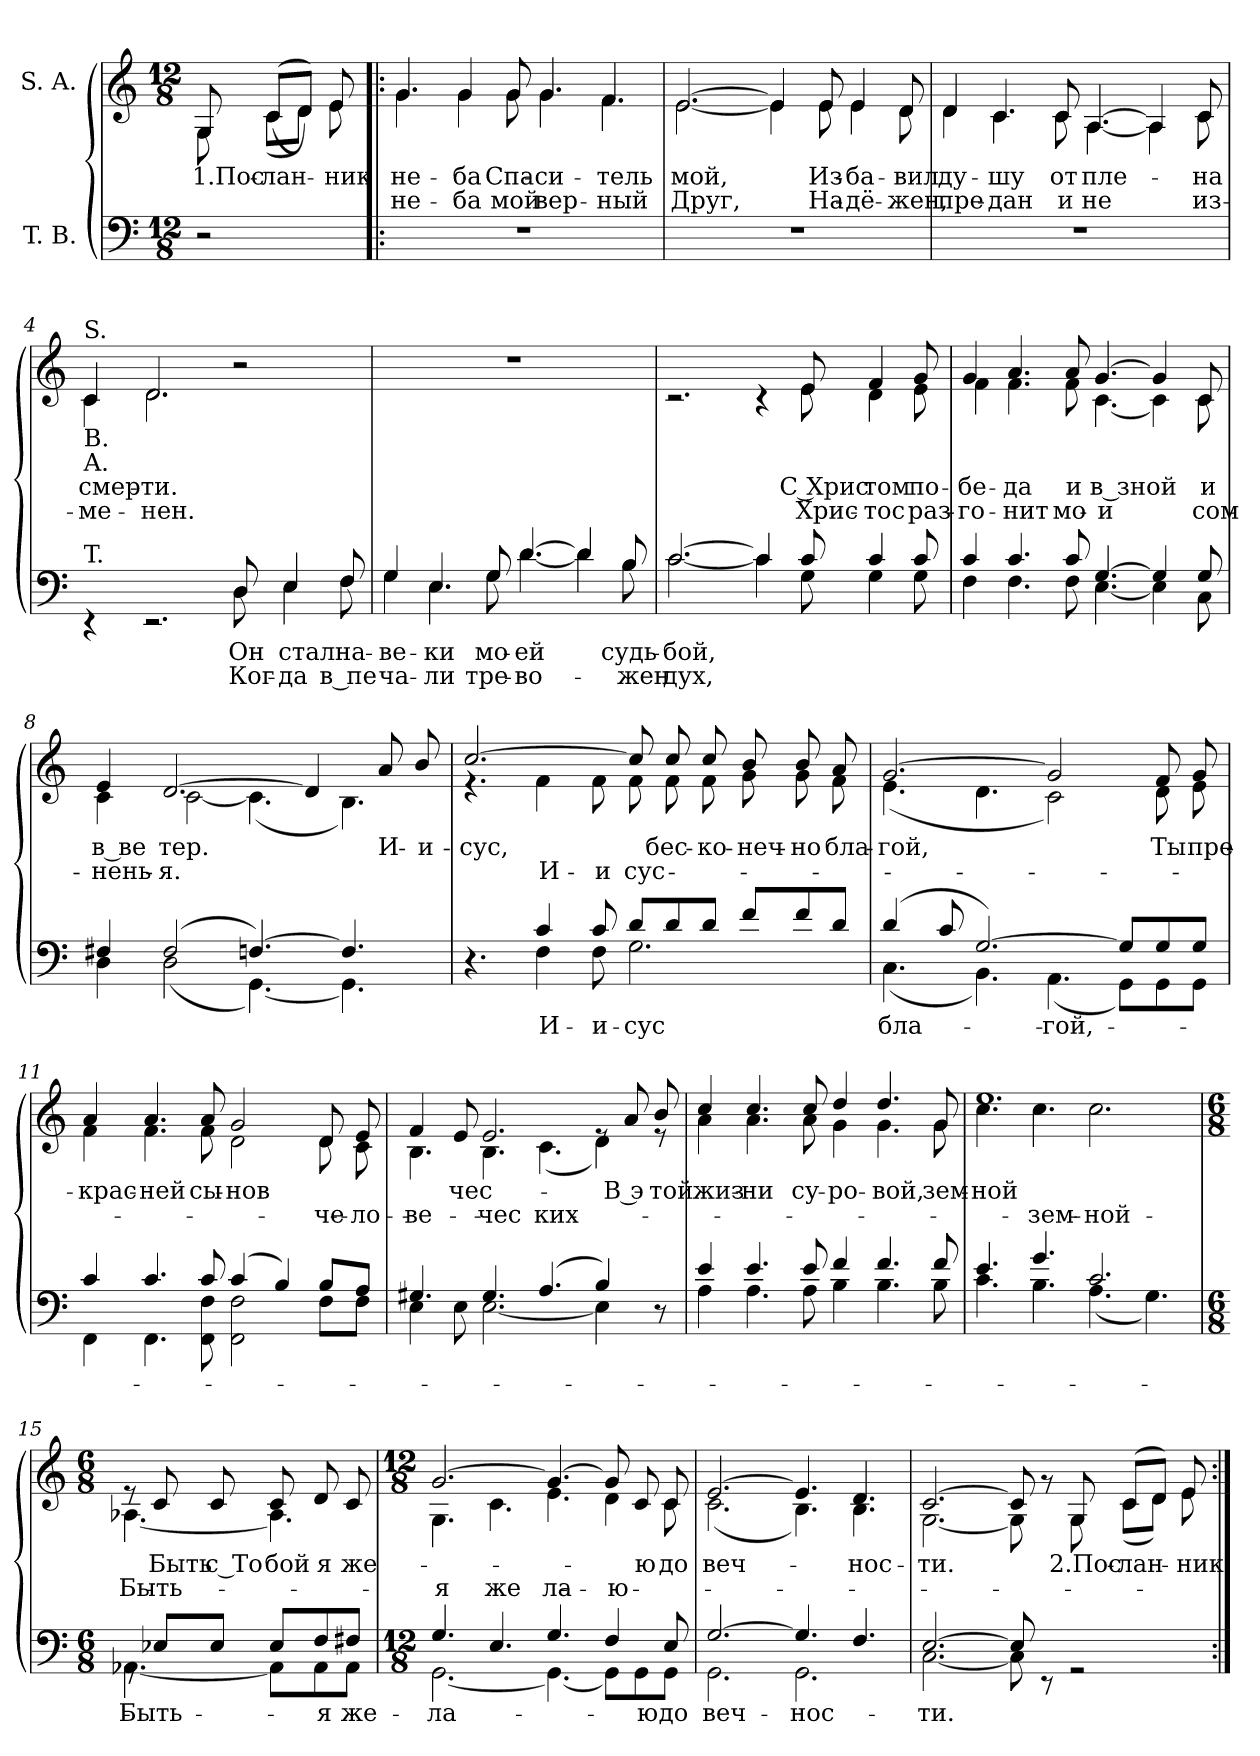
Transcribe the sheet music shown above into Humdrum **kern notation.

**kern	**text	**text	**kern	**text	**text
*part2	*part2	*part2	*part1	*part1	*part1
*staff2	*staff2	*staff2	*staff1	*staff1	*staff1
*I"T. B.	*	*	*I"S. A.	*	*
*clefF4	*	*	*clefG2	*	*
*k[]	*	*	*k[]	*	*
*M12/8	*	*	*M12/8	*	*
*MM110	*	*	*MM110	*	*
=	=	=	=	=	=
!	!	!	!	!LO:LY:b	!
*	*	*	*^	*	*
2r	.	.	8G/	8G\	1.Пос-	.
!	!	!	!	!	!LO:LY:b	!
.	.	.	(>(>8c/L	(<8c\L	-лан-	.
.	.	.	8d/J))	8d\J)	.	.
!	!	!	!	!	!LO:LY:b	!
.	.	.	8e/	8e\	-ник	.
=1!|:	=1!|:	=1!|:	=1!|:	=1!|:	=1!|:	=1!|:
!	!	!	!	!	!LO:LY:b	!LO:LY:b
1.r	.	.	4.g/	4.g\	не-	не-
!	!	!	!	!	!LO:LY:b	!LO:LY:b
.	.	.	4g/	4g\	-ба	-ба
!	!	!	!	!	!LO:LY:b	!LO:LY:b
.	.	.	8g/	8g\	Спа-	мой
!	!	!	!	!	!LO:LY:b	!LO:LY:b
.	.	.	4.g/	4.g\	-си-	вер-
!	!	!	!	!	!LO:LY:b	!LO:LY:b
.	.	.	4.f/	4.f\	-тель	-ный
=2	=2	=2	=2	=2	=2	=2
!	!	!	!	!	!LO:LY:b	!LO:LY:b
1.r	.	.	[2.e/	[2.e\	мой,	Друг,
.	.	.	4e/]	4e\]	.	.
!	!	!	!	!	!LO:LY:b	!LO:LY:b
.	.	.	8e/	8e\	Из-	На-
!	!	!	!	!	!LO:LY:b	!LO:LY:b
.	.	.	4e/	4e\	-ба-	-дё-
!	!	!	!	!	!LO:LY:b	!LO:LY:b
.	.	.	8d/	8d\	-вил	-жен,
=3	=3	=3	=3	=3	=3	=3
!	!	!	!	!	!LO:LY:b	!LO:LY:b
1.r	.	.	4d/	4d\	ду-	пре-
!	!	!	!	!	!LO:LY:b	!LO:LY:b
.	.	.	4.c/	4.c\	-шу	-дан
!	!	!	!	!	!LO:LY:b	!LO:LY:b
.	.	.	8c/	8c\	от	и
!	!	!	!	!	!LO:LY:b	!LO:LY:b
.	.	.	[4.A/	[4.A\	пле-	не
.	.	.	4A/]	4A\]	.	.
!	!	!	!	!	!LO:LY:b	!LO:LY:b
.	.	.	8c/	8c\	-на	из-
=4	=4	=4	=4	=4	=4	=4
*^	*	*	*	*	*	*
!	!	!	!	!LO:TX:b:t=B.	!	!	!
!	!	!	!	!LO:TX:b:t=A.	!	!	!
!	!	!	!	!LO:TX:a:t=S.	!	!	!
!LO:TX:a:t=T.	!	!	!	!	!	!	!
!	!	!	!	!	!	!LO:LY:b	!LO:LY:b
4rEE	1ryy	.	.	4c/	4c\	смер-	-ме-
!	!	!	!	!	!	!LO:LY:b	!LO:LY:b
2.rEE	.	.	.	2.d/	2.d\	-ти.	-нен.
!	!	!LO:LY:b	!LO:LY:b	!	!	!	!
8D/	8D\	Он	Ког-	2r	2ryy	.	.
!	!	!LO:LY:b	!LO:LY:b	!	!	!	!
4E/	4E\	стал	-да	.	.	.	.
!	!	!LO:LY:b	!LO:LY:b	!	!	!	!
8F/	8F\	на-	в пе	.	.	.	.
*	*	*	*	*v	*v	*	*
!!LO:LB:g=z
=5	=5	=5	=5	=5	=5	=5
!	!	!LO:LY:b	!LO:LY:b	!	!	!
4G/	4G\	-ве-	-ча-	1.r	.	.
!	!	!LO:LY:b	!LO:LY:b	!	!	!
4.E/	4.E\	-ки	-ли	.	.	.
!	!	!LO:LY:b	!LO:LY:b	!	!	!
8G/	8G\	мо-	тре-	.	.	.
!	!	!LO:LY:b	!LO:LY:b	!	!	!
[4.d/	[4.d\	-ей	-во-	.	.	.
4d/]	4d\]	.	.	.	.	.
!	!	!LO:LY:b	!LO:LY:b	!	!	!
8B/	8B\	судь-	-жен	.	.	.
=6	=6	=6	=6	=6	=6	=6
!	!	!LO:LY:b	!LO:LY:b	!	!	!
*	*	*	*	*^	*	*
[2.c/	[2.c\	-бой,	дух,	2.rc	1ryy	.	.
4c/]	4c\]	.	.	4rc	.	.	.
!	!	!	!	!	!	!LO:LY:b	!LO:LY:b
8c/	8G\	.	.	8e/	8e\	С Хрис	Хрис-
!	!	!	!	!	!	!LO:LY:b	!LO:LY:b
4c/	4G\	.	.	4f/	4d\	-том	-тос
!	!	!	!	!	!	!LO:LY:b	!LO:LY:b
8c/	8G\	.	.	8g/	8e\	по-	раз-
=7	=7	=7	=7	=7	=7	=7	=7
!	!	!	!	!	!	!LO:LY:b	!LO:LY:b
4c/	4F\	.	.	4g/	4f\	-бе-	-го-
!	!	!	!	!	!	!LO:LY:b	!LO:LY:b
4.c/	4.F\	.	.	4.a/	4.f\	-да	-нит
!	!	!	!	!	!	!LO:LY:b	!LO:LY:b
8c/	8F\	.	.	8a/	8f\	и	мо-
!	!	!	!	!	!	!LO:LY:b	!LO:LY:b
[4.G/	[4.E\	.	.	[4.g/	[4.c\	в зной	-и
4G/]	4E\]	.	.	4g/]	4c\]	.	.
!	!	!	!	!	!	!LO:LY:b	!LO:LY:b
8G/	8C\	.	.	8c/	8c\	и	сом-
=8	=8	=8	=8	=8	=8	=8	=8
!	!	!	!	!	!	!LO:LY:b	!LO:LY:b
4F#X/	4D\	.	.	4e/	4c\	в ве	-нень-
!	!	!	!	!	!	!LO:LY:b	!LO:LY:b
(>2F#/	(<2D\	.	.	[2.d/	[2c\	-тер.	-я.
[4.Fn/)	[4.GG\)	.	.	.	(<4.c\]	.	.
.	.	.	.	4d/]	.	.	.
4.F/]	4.GG\]	.	.	.	4.B\)	.	.
!	!	!	!	!	!	!LO:LY:b	!
.	.	.	.	8a/	.	И-	.
!	!	!	!	!	!	!LO:LY:b	!
.	.	.	.	8b/	.	-и-	.
!!LO:LB:g=z	!!
=9	=9	=9	=9	=9	=9	=9	=9
!	!	!	!	!	!	!LO:LY:b	!
4.r	4.ryy	.	.	[2.cc/	4.r	-сус,	.
!	!	!LO:LY:b	!	!	!	!	!LO:LY:b
4c/	4F\	И-	.	.	4f\	.	И-
!	!	!LO:LY:b	!	!	!	!	!LO:LY:b
8c/	8F\	-и-	.	.	8f\	.	-и-
!	!	!LO:LY:b	!	!	!	!	!LO:LY:b
8d/L	2.G\	-сус	.	8cc/]	8f\	.	-сус
!	!	!	!	!	!	!LO:LY:b	!
8d/	.	.	.	8cc/	8f\	бес-	.
!	!	!	!	!	!	!LO:LY:b	!
8d/J	.	.	.	8cc/	8f\	-ко-	.
!	!	!	!	!	!	!LO:LY:b	!
8f/L	.	.	.	8b/	8g\	-неч-	.
!	!	!	!	!	!	!LO:LY:b	!
8f/	.	.	.	8b/	8g\	-но	.
!	!	!	!	!	!	!LO:LY:b	!
8d/J	.	.	.	8a/	8f\	бла-	.
=10	=10	=10	=10	=10	=10	=10	=10
!	!	!LO:LY:b	!	!	!	!LO:LY:b	!
(>4d/	(<4.C\	бла-	.	[2.g/	(<4.e\	-гой,	.
8c/	.	.	.	.	.	.	.
[2.G/)	4.BB\)	.	.	.	4.d\	.	.
!	!	!LO:LY:b	!	!	!	!	!
.	(<4.AA\	-гой,	.	2g/]	2c\)	.	.
8G/L]	8GG\L)	.	.	.	.	.	.
!	!	!	!	!	!	!LO:LY:b	!
8G/	8GG\	.	.	8f/	8d\	Ты	.
!	!	!	!	!	!	!LO:LY:b	!
8G/J	8GG\J	.	.	8g/	8e\	пре-	.
=11	=11	=11	=11	=11	=11	=11	=11
!	!	!	!	!	!	!LO:LY:b	!
4c/	4FF\	.	.	4a/	4f\	-крас-	.
!	!	!	!	!	!	!LO:LY:b	!
4.c/	4.FF\	.	.	4.a/	4.f\	-ней	.
!	!	!	!	!	!	!LO:LY:b	!
8c/	8FF\ 8F\	.	.	8a/	8f\	сы-	.
!	!	!	!	!	!	!LO:LY:b	!
(>4c/	2FF\ 2F\	.	.	2g/	2d\	-нов	.
4B/)	.	.	.	.	.	.	.
!	!	!	!	!	!	!LO:LY:b	!
!	!	!	!	!	!	!	!LO:LY:b
8B/L	8F\L	.	.	8d/	8d\	.	че-
!	!	!	!	!	!	!LO:LY:b	!
!	!	!	!	!	!	!	!LO:LY:b
8A/J	8F\J	.	.	8e/	8c\	.	-ло-
!!LO:LB:g=z	!!
=12	=12	=12	=12	=12	=12	=12	=12
!	!	!	!	!	!	!LO:LY:b	!
!	!	!	!	!	!	!	!LO:LY:b
4.G#X/	4E\	.	.	4f/	4.B\	.	-ве-
!	!	!	!	!	!	!LO:LY:b	!
.	8E\	.	.	8e/	.	-чес-	.
!	!	!	!	!	!	!LO:LY:b	!
!	!	!	!	!	!	!	!LO:LY:b
4.G#/	[2.E\	.	.	2.e/	4.B\	.	-чес-
!	!	!	!	!	!	!	!LO:LY:b
(>4.A/	.	.	.	.	(<4.c\	.	-ких
4B/)	4E\]	.	.	8re	4d\)	.	.
!	!	!	!	!	!	!LO:LY:b	!
.	.	.	.	8a/	.	В э	.
!	!	!	!	!	!	!LO:LY:b	!
8r	8ryy	.	.	8b/	8r	-той	.
=13	=13	=13	=13	=13	=13	=13	=13
!	!	!	!	!	!	!LO:LY:b	!
4e/	4A\	.	.	4cc/	4a\	жиз-	.
!	!	!	!	!	!	!LO:LY:b	!
4.e/	4.A\	.	.	4.cc/	4.a\	-ни	.
!	!	!	!	!	!	!LO:LY:b	!
8e/	8A\	.	.	8cc/	8a\	су-	.
!	!	!	!	!	!	!LO:LY:b	!
4f/	4B\	.	.	4dd/	4g\	-ро-	.
!	!	!	!	!	!	!LO:LY:b	!
4.f/	4.B\	.	.	4.dd/	4.g\	-вой,	.
!	!	!	!	!	!	!LO:LY:b	!
8f/	8B\	.	.	8g/	8g\	зем-	.
=14	=14	=14	=14	=14	=14	=14	=14
!	!	!	!	!	!	!LO:LY:b	!
4.e/	4.c\	.	.	1.ee	4.cc\	-ной	.
!	!	!	!	!	!	!	!LO:LY:b
4.g/	4.B\	.	.	.	4.cc\	.	зем-
*	*	*	*	*MM100	*	*	*
!	!	!	!	!	!	!	!LO:LY:b
2.c/	(<4.A\	.	.	.	2.cc\	.	-ной
.	4.G\)	.	.	.	.	.	.
=15	=15	=15	=15	=15	=15	=15	=15
*M6/8	*	*	*	*M6/8	*	*	*
*	*	*	*	*MM80	*	*	*
!	!	!LO:LY:b	!	!	!	!	!LO:LY:b
8rGG	[4.AA-X\	Быть	.	8re	[4.A-X\	.	Быть
*	*	*	*	*MM100	*	*	*
!	!	!	!	!	!	!LO:LY:b	!
8E-X/L	.	.	.	8c/	.	Быть	.
!	!	!	!	!	!	!LO:LY:b	!
8E-/J	.	.	.	8c/	.	с То	.
!	!	!	!	!	!	!LO:LY:b	!
8E-/L	8AA-\L]	.	.	8c/	4.A-\]	-бой	.
!	!	!LO:LY:b	!	!	!	!LO:LY:b	!
8F/	8AA-\	я	.	8d/	.	я	.
!	!	!LO:LY:b	!	!	!	!LO:LY:b	!
8F#X/J	8AA-\J	же-	.	8c/	.	же-	.
!!LO:LB:g=z	!!
=16	=16	=16	=16	=16	=16	=16	=16
*M12/8	*	*	*	*M12/8	*	*	*
*	*	*	*	*MM105	*	*	*
!	!	!LO:LY:b	!	!	!	!LO:LY:b	!
!	!	!	!	!	!	!	!LO:LY:b
4.G/	[2.GG\	-ла-	.	[2.g/	4.G\	.	я
*	*	*	*	*MM110	*	*	*
!	!	!	!	!	!	!	!LO:LY:b
4.E/	.	.	.	.	4.c\	.	же-
!	!	!	!	!	!	!	!LO:LY:b
4.G/	4.GG\_	.	.	4.g/_	4.e\	.	-ла-
!	!	!	!	!	!	!	!LO:LY:b
4F/	8GG\L]	.	.	8g/]	4d\	.	-ю
!	!	!LO:LY:b	!	!	!	!LO:LY:b	!
.	8GG\	-ю	.	8c/	.	-ю	.
!	!	!LO:LY:b	!	!	!	!LO:LY:b	!
8E/	8GG\J	до	.	8c/	8c\	до	.
=17	=17	=17	=17	=17	=17	=17	=17
!	!	!LO:LY:b	!	!	!	!LO:LY:b	!
[2.G/	2.GG\	веч-	.	[2.e/	(<2.c\	веч-	.
!	!	!LO:LY:b	!	!	!	!	!
4.G/]	2.GG\	-нос-	.	4.e/]	4.B\)	.	.
!	!	!	!	!	!	!LO:LY:b	!
4.F/	.	.	.	4.d/	4.B\	-нос-	.
=18	=18	=18	=18	=18	=18	=18	=18
!	!	!LO:LY:b	!	!	!	!LO:LY:b	!
[2.E/	[2.C\	-ти.	.	[2.c/	[2.G\	-ти.	.
8E/]	8C\]	.	.	8c/]	8G\]	.	.
8rEE	2ryy	.	.	8rg	8ryy	.	.
!	!	!	!	!	!	!LO:LY:b	!
2rGG	.	.	.	8G/	8G\	2.Пос-	.
!	!	!	!	!	!	!LO:LY:b	!
.	.	.	.	(>8c/L	(<8c\L	-лан-	.
.	.	.	.	8d/J)	8d\J)	.	.
!	!	!	!	!	!	!LO:LY:b	!
.	8ryy	.	.	8e/	8e\	-ник	.
*v	*v	*	*	*	*	*	*
*	*	*	*v	*v	*	*
=:|!	=:|!	=:|!	=:|!	=:|!	=:|!
*-	*-	*-	*-	*-	*-
